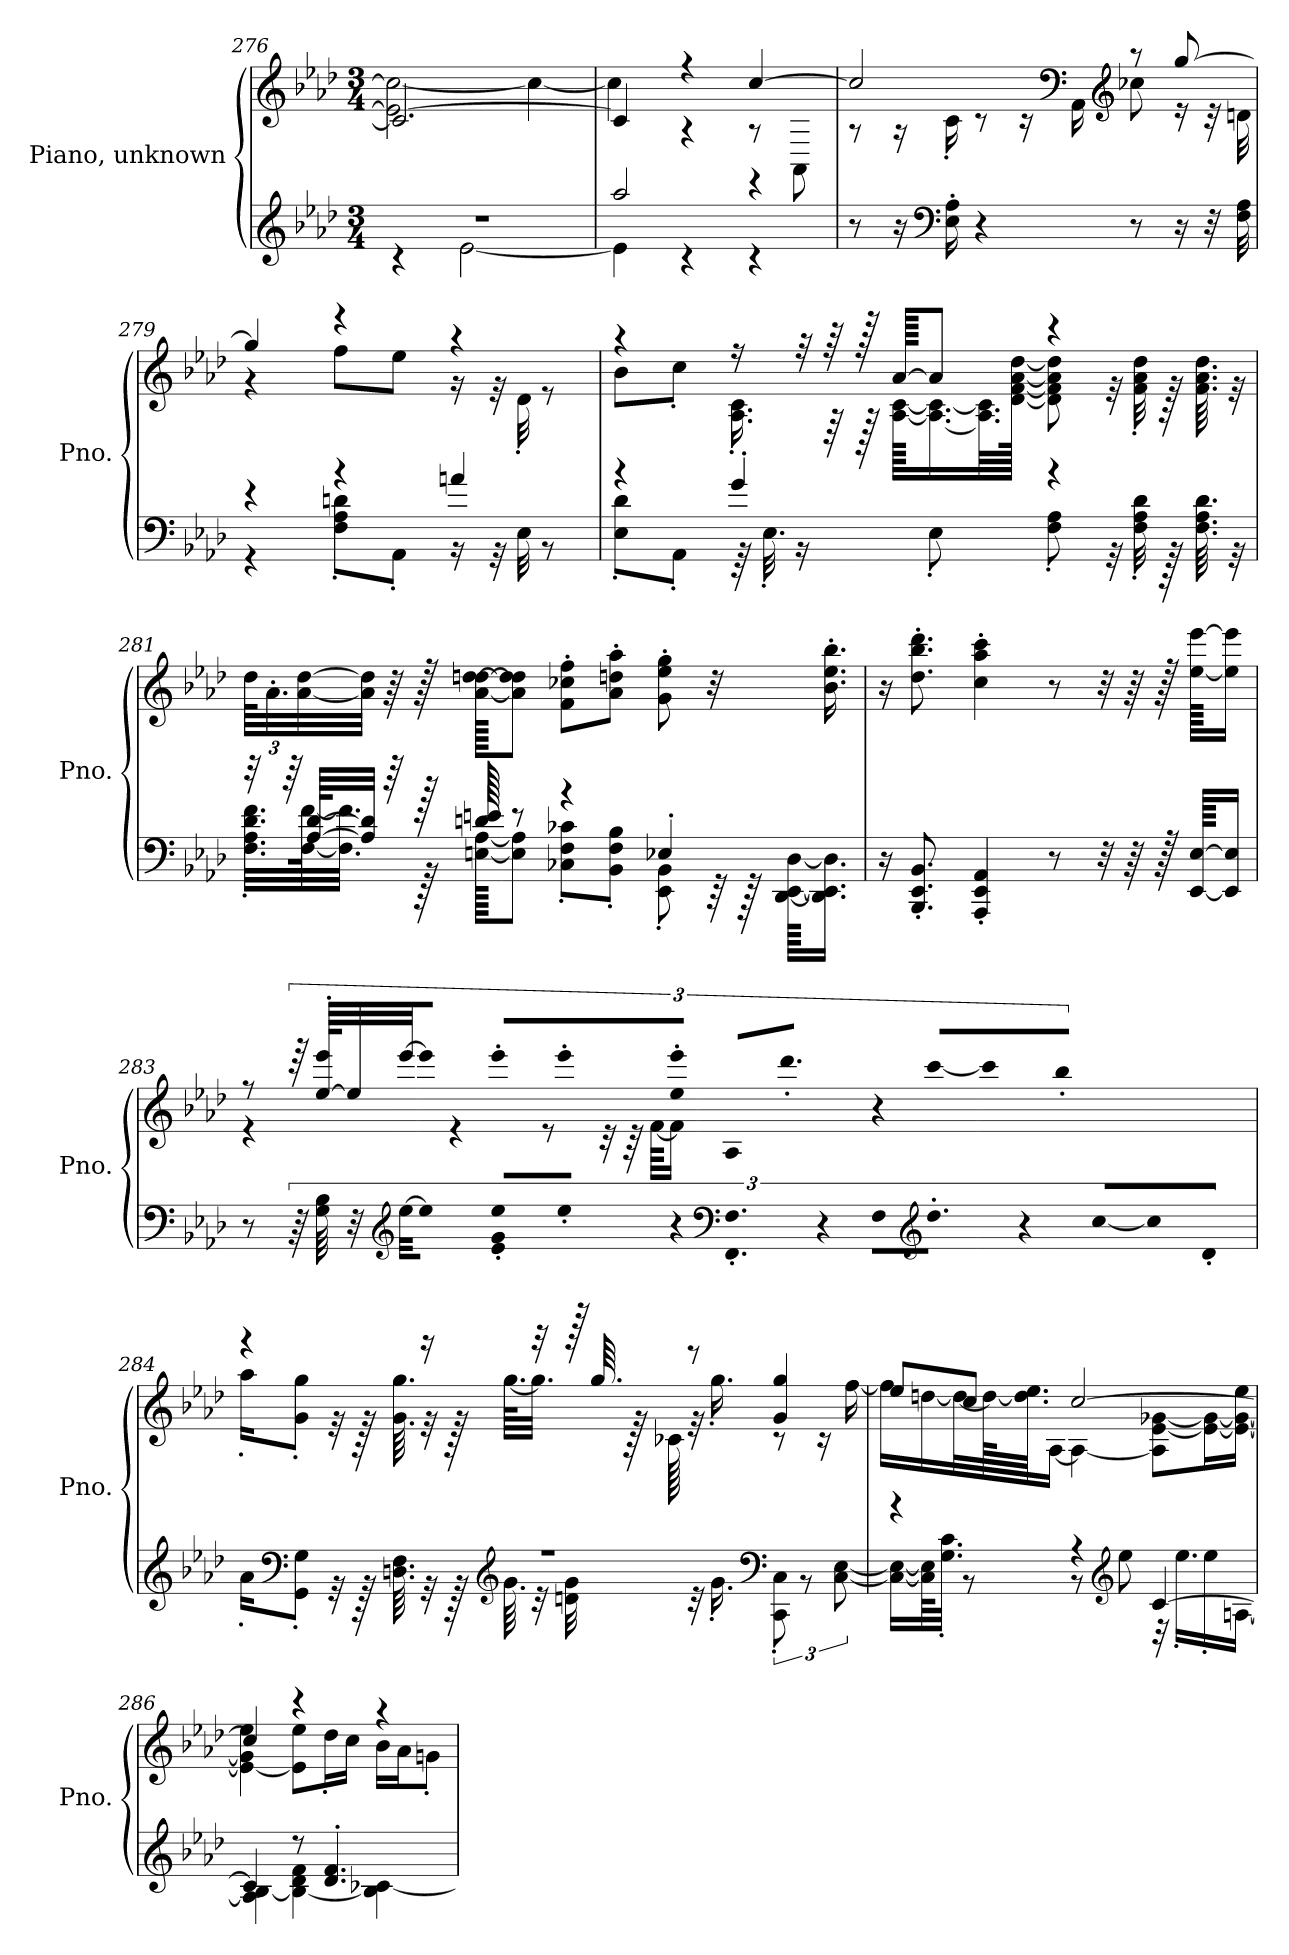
**kern	**kern
*part1	*part1
*staff2	*staff1
*I"Piano, unknown	*
*I'Pno.	*
*clefG2	*clefG2
*k[b-e-a-d-]	*k[b-e-a-d-]
*M3/4	*M3/4
=276	=276
*^	*^
2.r	4r	2.c/_	2e\] 2cc\_
.	[2e-\	.	.
.	.	.	4cc\_
=277	=277	=277	=277
2aa-/	4e-\]	4c/]	4cc\]
.	4r	4r	4r
4r	4r	[4cc/	8r
.	.	.	8AA-\
*v	*v	*	*
=278	=278	=278
8r	2cc/]	8r
16r	.	16r
*clefF4	*	*
16E-\' 16A-\'	.	16c'\
4r	.	8r
.	.	16r
*	*clefF4	*
.	.	16AA-\
*	*clefG2	*
8r	8r	8cc-X\
16r	[8gg/	16r
32r	.	32r
32F\ 32A-\	.	32dn\
!!LO:LB:g=z	!!
=279	=279	=279
*^	*	*
4r	4r	4gg/]	4r
4r	8F\' 8A-\' 8dn\'L	4r	8ff\L
.	8AA-'\J	.	8ee-\J
4an/	16r	4r	16r
.	32r	.	32r
.	32E-\	.	32d-'\
.	8r	.	8r
=280	=280	=280	=280
4r	8E-\' 8d-\'L	4r	8b-\L
.	8AA-'\J	.	8cc'\J
4g'/	64r	16r	16.A-\' 16.c\'
.	32.E-'\	.	.
.	16r	32r	.
.	.	64r	64r
.	.	128r	128r
.	.	[128a-/KKKKL	[128A-\ [128c\KKKLL
.	8E-'\	8a-/J]	16.A-\_ 16.c\_
.	.	.	64.A-\] 64.c\]LL
.	.	.	[128d-\ [128f\ [128a-\ [128dd-\JJJJk
4r	8F\' 8A-\'	4r	8d-\] 8f\] 8a-\] 8dd-\]
.	32r	.	32r
.	32F\' 32A-\' 32d-\'	.	32f\' 32a-\' 32dd-\'
.	128r	.	128r
.	64.F\ 64.A-\ 64.d-\	.	64.f\ 64.a-\ 64.dd-\
.	32r	.	32r
*	*	*v	*v
!!LO:LB:g=z
=281	=281	=281
*	*	*Xbrackettup
32r	32.F\' 32.A-\' 32.d-\' 32.f\'LLL	96dd-\KLLL
.	.	48.a-'\
64r	.	.
.	.	[48a-\ [48dd-\
[64A-/ [64d-/KLLL	[64F\ [64f\K	.
32A-/] 32d-/]JJJ	32.F\] 32.f\]JJJ	32a-\] 32dd-\]JJJ
64r	.	64r
128r	128r	128r
128dn/ 128en/	[128En\ [128A-\KKKKL	[128a-\ [128dd-\ [128ddn\KKKKL
8r	8E\] 8A-\]J	8a-\] 8dd-\] 8dd\]J
4r	8C-X\' 8F\' 8c-X\'L	8f\' 8cc-X\' 8ff\'L
.	8BB-\' 8F\' 8B-\'J	8a-\' 8ddn\' 8aa-\'J
4E-X'/	8EE-\' 8BB-\'	8g\' 8ee-\' 8gg\'
.	64r	32r
.	128r	.
.	[128DD-\ [128EE-\ [128D-\KKKLL	.
.	16.DD-\] 16.EE-\] 16.D-\]JJ	16.b-\' 16.ee-\' 16.bb-\'
*v	*v	*
=282	=282
16r	16r
8.BBB-/' 8.EE-/' 8.BB-/'	8.dd-\' 8.bb-\' 8.ddd-\'
4AAA-/' 4EE-/' 4AA-/'	4cc\' 4aa-\' 4ccc\'
8r	8r
32r	32r
64r	64r
128r	128r
[128EE-/ [128E-/KKKLL	[128ee-\ [128eee-\KKKLL
16EE-/] 16E-/]JJ	16ee-\] 16eee-\]JJ
!!LO:PB:g=z
=283	=283
*	*^
8r	8r	4r
*	*brackettup	*
96r	96r	.
96G\ 96B-\	[96ee-/' 96eee-/'KLLL	.
48r	48ee-/]	.
*clefG2	*	*
[48ee-\KLL	[48eee-/J	.
16ee-\JJ]	16eee-/JJ]	.
16e-/' 16g/' 16ee-/'LL	16eee-'/LL	4r
16ee-'/JJ	16eee-'/J	.
64r	8ee-/' 8eee-/'J	.
*clefF4	*	*
32.FF/' 32.F/'	.	.
16r	.	.
16F\LL	16A-/LL	8r
*clefG2	*	*
32.dd-'\JJk	32.ddd-'/JJk	.
128r	128r	.
[128cc/KKKLL	[128ccc/KKKLL	.
16cc/]	16ccc/]	32r
.	.	64r
.	.	[64f\KKLL
16d-'/JJ	16bb-'/JJ	16f\JJ]
!!LO:LB:g=z	!!
=284	=284	=284
*^	*	*
2.r	16a-'\KL	4r	16aa-'\KL
*clefF4	*	*	*
.	8GG\' 8G\'J	.	8g\' 8gg\'J
.	32r	.	32r
.	128r	.	128r
.	64.Dn\ 64.F\	.	64.g\ 64.gg\
.	32r	16r	32r
.	128r	.	128r
*clefG2	*	*	*
.	64.g\	.	[64.gg\KLLL
.	32r	32r	32.gg\JJJ]
.	32dn\ 32g\	128r	.
.	.	64.gg/	.
.	.	.	128r
.	.	.	128c-X\
.	32r	8r	32r
.	16.g'\	.	16.gg'\
*clefF4	*	*	*
.	12CC\' 12C\'	4g/ 4gg/	8r
.	12r	.	.
.	.	.	16r
.	[12C\ [12E-\	.	.
.	.	.	[16ff\
!!LO:LB:g=z	!!
=285	=285	=285	=285
4r	16C\_ 16E-\_LL	8ee-/L	16ff\LL]
.	64C\] 64E-\]KL	.	[16ddn\
.	32.G\' 32.c\'JJJ	.	.
.	8r	8cc/J	32dd\L_
.	.	.	128dd\KL_
.	.	.	64.dd\] 64.ee-\JJ
.	.	.	[16A-\JJ
4r	8r	[2cc/	4A-\_
*clefG2	*	*	*
.	8ee-\	.	.
[4c/	32r	.	8A-\] [8e-\ [8g-X\L
.	16.ee-'\LL	.	.
.	16ee-'\	.	16e-\_ 16g-\_L
.	[16An\JJ	.	16e-\_ 16g-\_ 16ee-\JJ
=286	=286	=286	=286
4c/]	4A\] [4B-\	4cc/]	4e-\_ 4g-\] 4ee-\
8r	4B-\_ 4d-\ 4f\	4r	8e-\] 8ee-\L
4.d-/' 4.f/'	.	.	16dd-'\L
.	.	.	16cc\JJ
.	4B-\] [4c-X\	4r	16b-\LL
.	.	.	16a-\J
.	.	.	8gn'\J
*v	*v	*	*
*	*v	*v
=	=
*-	*-
